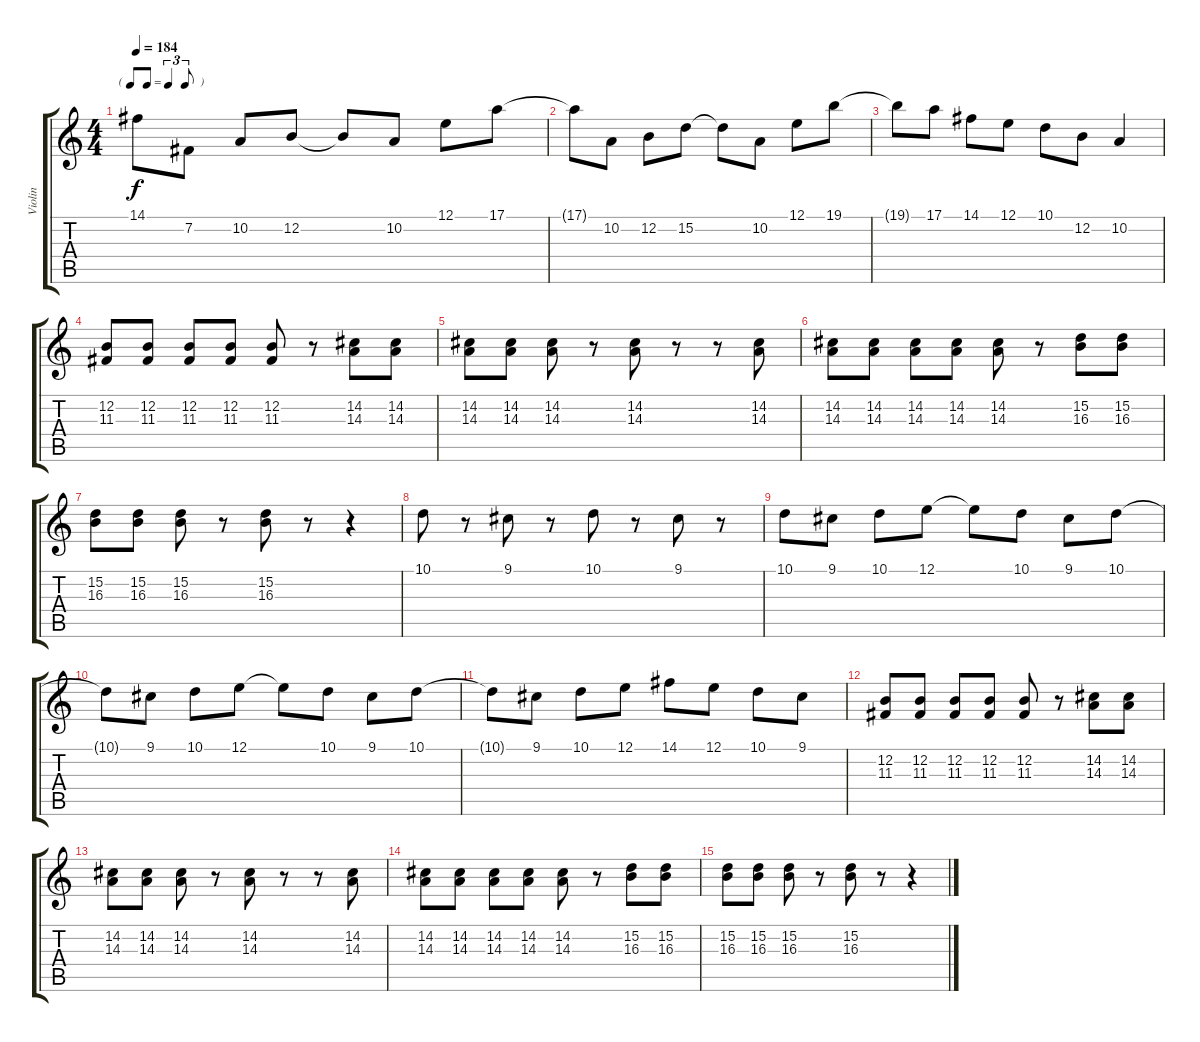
\track ("Violin" "Violin") {instrument violin}
\staff {score tabs}
\tuning (E4 B3 G3 D3 A2 E2) {hide}
\ts (4 4)
\tf triplet8th
\tempo 184
\clef g2
\ks c
14.1{t}.8{dy f} 7.2.8 10.2.8 12.2.8 12.2{t}.8 10.2.8 12.1.8 17.1.8 |
17.1{t}.8 10.2.8 12.2.8 15.2.8 15.2{t}.8 10.2.8 12.1.8 19.1.8 |
19.1{t}.8 17.1.8 14.1.8 12.1.8 10.1.8 12.2.8 10.2.4 |
\section ("" "")
(12.2 11.3).8{volume 2} (12.2 11.3).8 (12.2 11.3).8 (12.2 11.3).8 (12.2 11.3).8 r.8 (14.2 14.3).8 (14.2 14.3).8 |
(14.2 14.3).8 (14.2 14.3).8 (14.2 14.3).8 r.8 (14.2 14.3).8 r.8 r.8 (14.2 14.3).8 |
(14.2 14.3).8 (14.2 14.3).8 (14.2 14.3).8 (14.2 14.3).8 (14.2 14.3).8 r.8 (15.2 16.3).8 (15.2 16.3).8 |
(15.2 16.3).8 (15.2 16.3).8 (15.2 16.3).8 r.8 (15.2 16.3).8 r.8 r.4 |
10.1.8{volume 1} r.8 9.1.8 r.8 10.1.8 r.8 9.1.8 r.8 |
10.1.8 9.1.8 10.1.8 12.1.8 12.1{t}.8 10.1.8 9.1.8 10.1.8 |
10.1{t}.8 9.1.8 10.1.8 12.1.8 12.1{t}.8 10.1.8 9.1.8 10.1.8 |
10.1{t}.8 9.1.8 10.1.8 12.1.8 14.1.8 12.1.8 10.1.8 9.1.8 |
\section ("" "")
(12.2 11.3).8 (12.2 11.3).8 (12.2 11.3).8 (12.2 11.3).8 (12.2 11.3).8 r.8 (14.2 14.3).8 (14.2 14.3).8 |
(14.2 14.3).8 (14.2 14.3).8 (14.2 14.3).8 r.8 (14.2 14.3).8 r.8 r.8 (14.2 14.3).8 |
(14.2 14.3).8{volume 0} (14.2 14.3).8 (14.2 14.3).8 (14.2 14.3).8 (14.2 14.3).8 r.8 (15.2 16.3).8 (15.2 16.3).8 |
(15.2 16.3).8 (15.2 16.3).8 (15.2 16.3).8 r.8 (15.2 16.3).8 r.8 r.4
